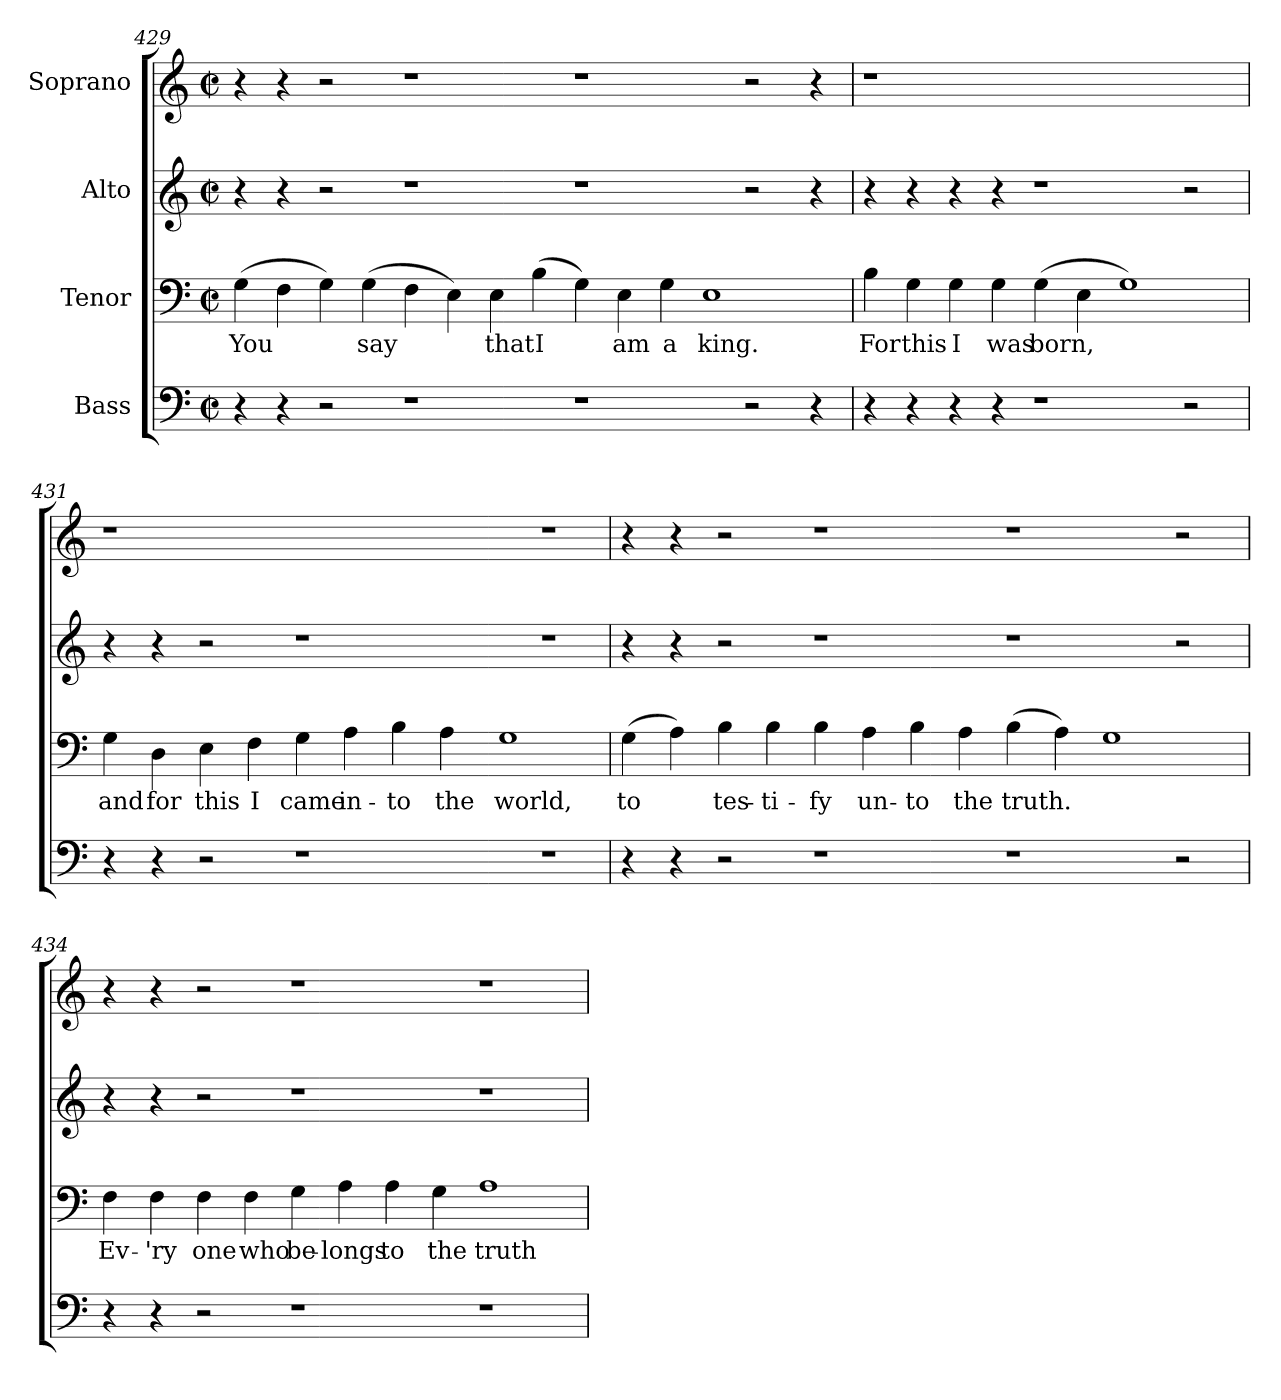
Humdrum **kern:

**kern	**kern	**text	**kern	**kern
*part4	*part3	*part3	*part2	*part1
*staff4	*staff3	*staff3	*staff2	*staff1
*I"Bass	*I"Tenor	*	*I"Alto	*I"Soprano
*clefF4	*clefF4	*	*clefG2	*clefG2
*	*ITrd7c12	*	*	*
*k[]	*k[]	*	*k[]	*k[]
*C:	*C:	*	*C:	*C:
*M2/2	*M2/2	*	*M2/2	*M2/2
*met(c|)	*met(c|)	*	*met(c|)	*met(c|)
=429	=429	=429	=429	=429
!	!	!LO:LY:b:color=#000000	!	!
4r	(4GGi\	You	4r	4r
4r	4FFi\	.	4r	4r
2r	4GGi\)	.	2r	2r
!	!	!LO:LY:b:color=#000000	!	!
.	(4GGi\	say	.	.
1r	4FFi\	.	1r	1r
.	4EEi\)	.	.	.
!	!	!LO:LY:b:color=#000000	!	!
.	4EEi\	that	.	.
!	!	!LO:LY:b:color=#000000	!	!
.	(4BBi\	I	.	.
1r	4GGi\)	.	1r	1r
!	!	!LO:LY:b:color=#000000	!	!
.	4EEi\	am	.	.
!	!	!LO:LY:b:color=#000000	!	!
.	4GGi\	a	.	.
!	!	!LO:LY:b:color=#000000	!	!
.	1EEi	king.	.	.
2r	.	.	2r	2r
4r	.	.	4r	4r
=430	=430	=430	=430	=430
!	!	!LO:LY:b:color=#000000	!	!LO:N:vis=1
4r	4BBi\	For	4r	1r
!	!	!LO:LY:b:color=#000000	!	!
4r	4GGi\	this	4r	.
!	!	!LO:LY:b:color=#000000	!	!
4r	4GGi\	I	4r	.
!	!	!LO:LY:b:color=#000000	!	!
4r	4GGi\	was	4r	.
!	!	!LO:LY:b:color=#000000	!	!
1r	(4GGi\	born,	1r	1.ryy
.	4EEi\	.	.	.
.	1GGi)	.	.	.
2r	.	.	2r	.
=431	=431	=431	=431	=431
!	!	!LO:LY:b:color=#000000	!	!LO:N:vis=1
4r	4GGi\	and	4r	1r
!	!	!LO:LY:b:color=#000000	!	!
4r	4DDi\	for	4r	.
!	!	!LO:LY:b:color=#000000	!	!
2r	4EEi\	this	2r	.
!	!	!LO:LY:b:color=#000000	!	!
.	4FFi\	I	.	.
!	!	!LO:LY:b:color=#000000	!	!
1r	4GGi\	came	1r	1ryy
!	!	!LO:LY:b:color=#000000	!	!
.	4AAi\	in-	.	.
!	!	!LO:LY:b:color=#000000	!	!
.	4BBi\	-to	.	.
!	!	!LO:LY:b:color=#000000	!	!
.	4AAi\	the	.	.
=432-	=432-	=432-	=432-	=432-
!	!	!LO:LY:b:color=#000000	!	!
1r	1GGi	world,	1r	1r
!!LO:LB:g=z
=433	=433	=433	=433	=433
!	!	!LO:LY:b:color=#000000	!	!
4r	(4GGi\	to	4r	4r
4r	4AAi\)	.	4r	4r
!	!	!LO:LY:b:color=#000000	!	!
2r	4BBi\	tes-	2r	2r
!	!	!LO:LY:b:color=#000000	!	!
.	4BBi\	-ti-	.	.
!	!	!LO:LY:b:color=#000000	!	!
1r	4BBi\	-fy	1r	1r
!	!	!LO:LY:b:color=#000000	!	!
.	4AAi\	un-	.	.
!	!	!LO:LY:b:color=#000000	!	!
.	4BBi\	-to	.	.
!	!	!LO:LY:b:color=#000000	!	!
.	4AAi\	the	.	.
!	!	!LO:LY:b:color=#000000	!	!
1r	(4BBi\	truth.	1r	1r
.	4AAi\)	.	.	.
.	1GGi	.	.	.
2r	.	.	2r	2r
=434	=434	=434	=434	=434
!	!	!LO:LY:b:color=#000000	!	!
4r	4FFi\	Ev-	4r	4r
!	!	!LO:LY:b:color=#000000	!	!
4r	4FFi\	-'ry	4r	4r
!	!	!LO:LY:b:color=#000000	!	!
2r	4FFi\	one	2r	2r
!	!	!LO:LY:b:color=#000000	!	!
.	4FFi\	who	.	.
!	!	!LO:LY:b:color=#000000	!	!
1r	4GGi\	be-	1r	1r
!	!	!LO:LY:b:color=#000000	!	!
.	4AAi\	-longs	.	.
!	!	!LO:LY:b:color=#000000	!	!
.	4AAi\	to	.	.
!	!	!LO:LY:b:color=#000000	!	!
.	4GGi\	the	.	.
!	!	!LO:LY:b:color=#000000	!	!
1r	1AAi	truth	1r	1r
=	=	=	=	=
*-	*-	*-	*-	*-
